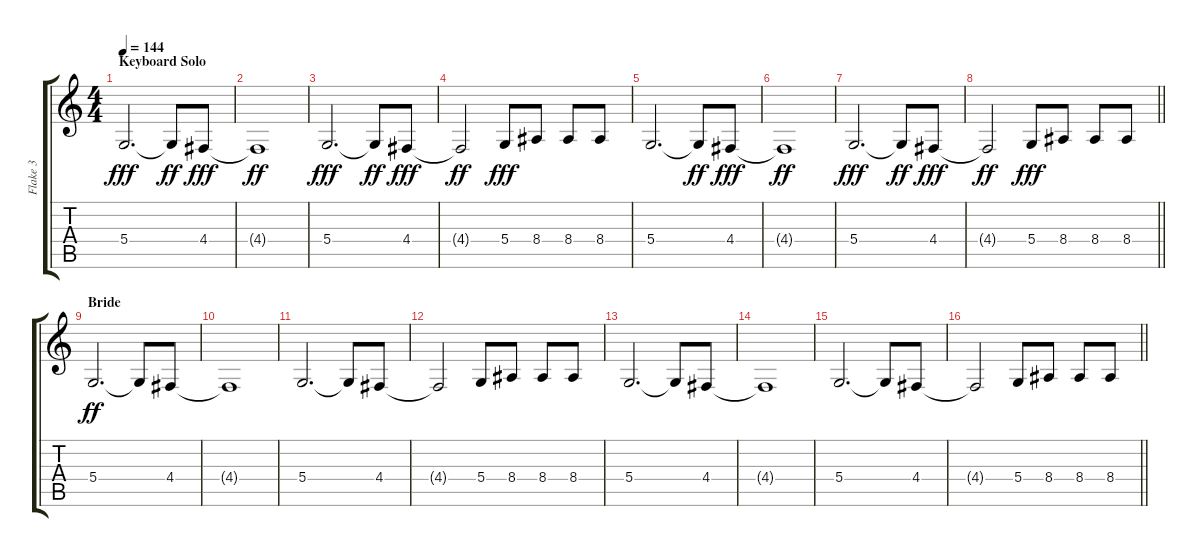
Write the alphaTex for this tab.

\track ("Flake 3" "Flake 3") {instrument pad4choir}
\staff {score tabs}
\tuning (E4 B3 G3 D3 A2 E2) {hide}
\ts (4 4)
\section ("" "Keyboard Solo")
\tempo 144
\clef g2
\ks c
5.4.2{d dy fff instrument pad1newage} 5.4{t}.8{dy ff} 4.4.8{dy fff} |
4.4{t}.1{dy ff} |
5.4.2{d dy fff} 5.4{t}.8{dy ff} 4.4.8{dy fff} |
4.4{t}.2{dy ff} 5.4.8{dy fff} 8.4.8 8.4.8 8.4.8 |
5.4.2{d} 5.4{t}.8{dy ff} 4.4.8{dy fff} |
4.4{t}.1{dy ff} |
5.4.2{d dy fff} 5.4{t}.8{dy ff} 4.4.8{dy fff} |
\barLineRight lightlight
4.4{t}.2{dy ff} 5.4.8{dy fff} 8.4.8 8.4.8 8.4.8 |
\section ("" "Bride")
5.4.2{d dy ff} 5.4{t}.8 4.4.8 |
4.4{t}.1 |
5.4.2{d} 5.4{t}.8 4.4.8 |
4.4{t}.2 5.4.8 8.4.8 8.4.8 8.4.8 |
5.4.2{d} 5.4{t}.8 4.4.8 |
4.4{t}.1 |
5.4.2{d} 5.4{t}.8 4.4.8 |
\barLineRight lightlight
4.4{t}.2 5.4.8 8.4.8 8.4.8 8.4.8
